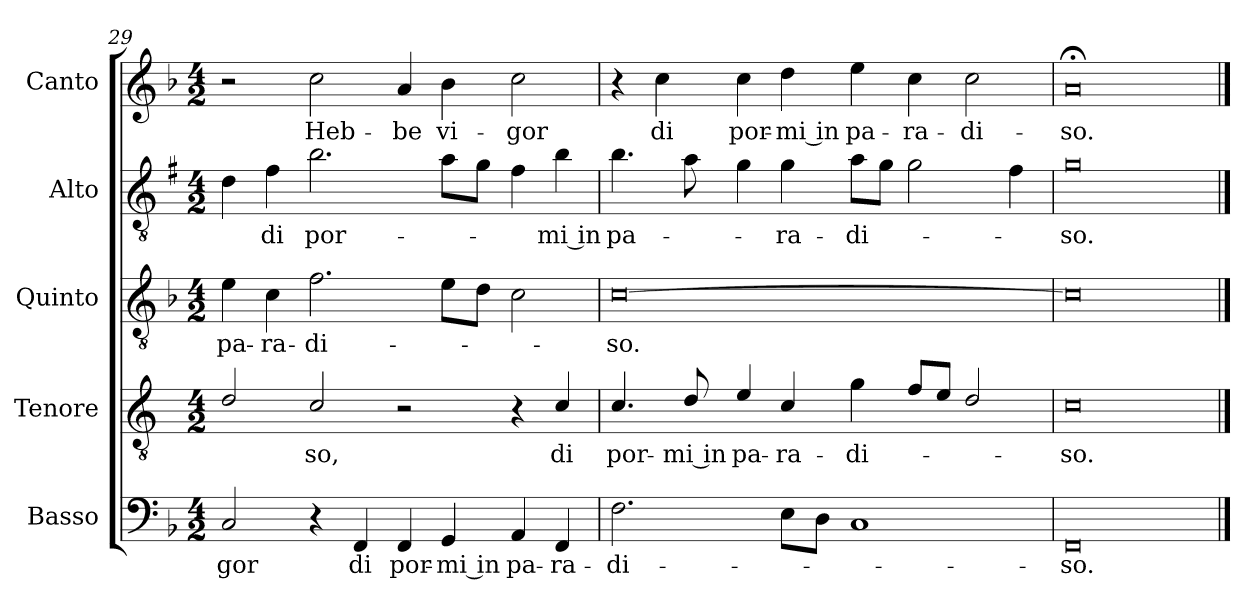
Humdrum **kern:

**kern	**text	**kern	**text	**kern	**text	**kern	**text	**kern	**text
*part5	*part5	*part4	*part4	*part3	*part3	*part2	*part2	*part1	*part1
*staff5	*staff5	*staff4	*staff4	*staff3	*staff3	*staff2	*staff2	*staff1	*staff1
*I"Basso	*	*I"Tenore	*	*I"Quinto	*	*I"Alto	*	*I"Canto	*
*I'B	*	*I'T	*	*	*	*I'A	*	*I'C	*
*clefF4	*	*clefGv2	*	*clefGv2	*	*clefGv2	*	*clefG2	*
*	*	*ITrd4c7	*	*	*	*ITrd1c2	*	*	*
*k[b-]	*	*k[b-]	*	*k[b-]	*	*k[b-]	*	*k[b-]	*
*F:	*	*F:	*	*F:	*	*F:	*	*F:	*
*M4/2	*	*M4/2	*	*M4/2	*	*M4/2	*	*M4/2	*
=29	=29	=29	=29	=29	=29	=29	=29	=29	=29
!	!LO:LY:b	!	!	!	!LO:LY:b	!	!	!	!
2C/	-gor	2G/	.	4e\	pa-	4c\	.	2r	.
!	!	!	!	!	!LO:LY:b	!	!LO:LY:b	!	!
.	.	.	.	4c\	-ra-	4e\	di	.	.
!	!	!	!LO:LY:b	!	!LO:LY:b	!	!LO:LY:b	!	!LO:LY:b
4r	.	2F/	-so,	2.f\	-di-	2.a\	por-	2cc\	Heb-
!	!LO:LY:b	!	!	!	!	!	!	!	!
4FF/	di	.	.	.	.	.	.	.	.
!	!LO:LY:b	!	!	!	!	!	!	!	!LO:LY:b
4FF/	por-	2r	.	.	.	.	.	4a/	-be
!	!LO:LY:b	!	!	!	!	!	!	!	!LO:LY:b
4GG/	-mi in	.	.	8e\L	.	8g\L	.	4b-\	vi-
.	.	.	.	8d\J	.	8f\J	.	.	.
!	!LO:LY:b	!	!	!	!	!	!	!	!LO:LY:b
4AA/	pa-	4r	.	2c\	.	4e\	.	2cc\	-gor
!	!LO:LY:b	!	!LO:LY:b	!	!	!	!LO:LY:b	!	!
4FF/	-ra-	4F/	di	.	.	4a\	-mi in	.	.
=30	=30	=30	=30	=30	=30	=30	=30	=30	=30
!	!LO:LY:b	!	!LO:LY:b	!	!LO:LY:b	!	!LO:LY:b	!	!
2.F\	-di-	4.F/	por-	[0c	-so.	4.a\	pa-	4r	.
!	!	!	!	!	!	!	!	!	!LO:LY:b
.	.	.	.	.	.	.	.	4cc\	di
!	!	!	!LO:LY:b	!	!	!	!	!	!
.	.	8G/	-mi in	.	.	8g\	.	.	.
!	!	!	!LO:LY:b	!	!	!	!	!	!LO:LY:b
.	.	4A/	pa-	.	.	4f\	.	4cc\	por-
!	!	!	!LO:LY:b	!	!	!	!LO:LY:b	!	!LO:LY:b
8E\L	.	4F/	-ra-	.	.	4f\	-ra-	4dd\	-mi in
8D\J	.	.	.	.	.	.	.	.	.
!	!	!	!LO:LY:b	!	!	!	!LO:LY:b	!	!LO:LY:b
1C	.	4c\	-di-	.	.	8g\L	-di-	4ee\	pa-
.	.	.	.	.	.	8f\J	.	.	.
!	!	!	!	!	!	!	!	!	!LO:LY:b
.	.	8B-/L	.	.	.	2f\	.	4cc\	-ra-
.	.	8A/J	.	.	.	.	.	.	.
!	!	!	!	!	!	!	!	!	!LO:LY:b
.	.	2G/	.	.	.	.	.	2cc\	-di-
.	.	.	.	.	.	4e\	.	.	.
=31	=31	=31	=31	=31	=31	=31	=31	=31	=31
!	!LO:LY:b	!	!LO:LY:b	!	!	!	!LO:LY:b	!	!LO:LY:b
0FF	-so.	0F	-so.	0c]	.	0f	-so.	0a;<	-so.
==	==	==	==	==	==	==	==	==	==
*-	*-	*-	*-	*-	*-	*-	*-	*-	*-
